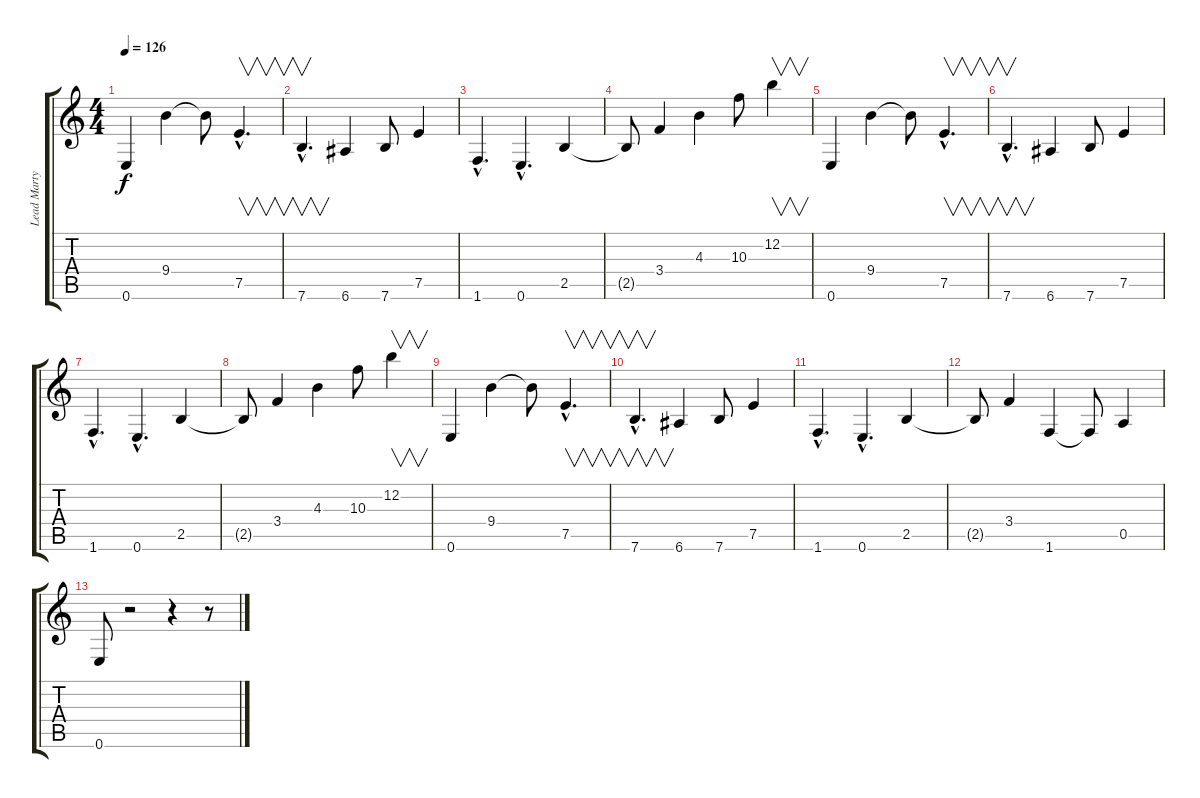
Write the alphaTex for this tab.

\track ("Lead Marty" "Lead Marty") {instrument distortionguitar}
\staff {score tabs}
\tuning (E4 B3 G3 D3 A2 E2) {hide}
\ts (4 4)
\tempo 126
\clef g2
\ks c
0.6.4{dy f} 9.4.4 9.4{t}.8 7.5{hac}.4{v d} |
7.6{hac}.4{v d} 6.6.4 7.6.8 7.5.4 |
1.6{hac}.4{d} 0.6{hac}.4{d} 2.5.4 |
2.5{t}.8 3.4.4 4.3.4 10.3.8 12.2.4{v} |
0.6.4 9.4.4 9.4{t}.8 7.5{hac}.4{v d} |
7.6{hac}.4{v d} 6.6.4 7.6.8 7.5.4 |
1.6{hac}.4{d} 0.6{hac}.4{d} 2.5.4 |
2.5{t}.8 3.4.4 4.3.4 10.3.8 12.2.4{v} |
0.6.4 9.4.4 9.4{t}.8 7.5{hac}.4{v d} |
7.6{hac}.4{v d} 6.6.4 7.6.8 7.5.4 |
1.6{hac}.4{d} 0.6{hac}.4{d} 2.5.4 |
2.5{t}.8 3.4.4 1.6.4 1.6{t}.8 0.5.4 |
0.6.8 r.2 r.4 r.8
